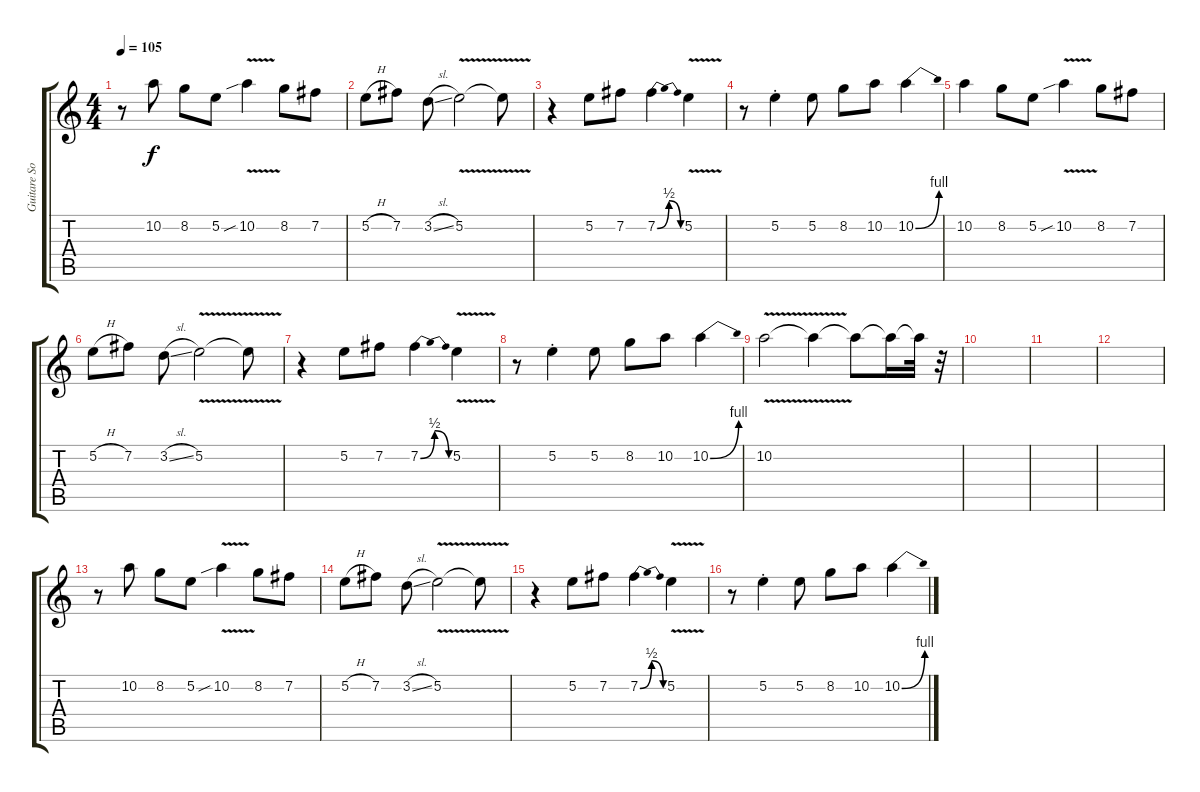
\track ("Guitare Solo" "Guitare So") {instrument distortionguitar}
\staff {score tabs}
\tuning (E4 B3 G3 D3 A2 E2) {hide}
\ts (4 4)
\tempo 105
\clef g2
\ks c
r.8{dy f} 10.2.8 8.2.8 5.2.8 10.2{v sib}.4 8.2.8 7.2.8 |
5.2{h}.8 7.2.8 3.2{sl}.8 5.2{v}.2 5.2{t}.8 |
r.4 5.2.8 7.2.8 7.2{be (bendrelease 0 0 30 2 30 2 60 0)}.4 5.2{v}.4 |
r.8 5.2{st}.4 5.2.8 8.2.8 10.2.8 10.2{be (bend 0 0 60 4)}.4 |
10.2.4 8.2.8 5.2.8 10.2{v sib}.4 8.2.8 7.2.8 |
5.2{h}.8 7.2.8 3.2{sl}.8 5.2{v}.2 5.2{t}.8 |
r.4 5.2.8 7.2.8 7.2{be (bendrelease 0 0 30 2 30 2 60 0)}.4 5.2{v}.4 |
r.8 5.2{st}.4 5.2.8 8.2.8 10.2.8 10.2{be (bend 0 0 60 4)}.4 |
10.2{v}.2{volume 6} 10.2{t}.4{volume 2} 10.2{t}.8 10.2{t}.16 10.2{t}.32 r.32{volume 13} |
|
|
|
r.8 10.2.8 8.2.8 5.2.8 10.2{v sib}.4 8.2.8 7.2.8 |
5.2{h}.8 7.2.8 3.2{sl}.8 5.2{v}.2 5.2{t}.8 |
r.4 5.2.8 7.2.8 7.2{be (bendrelease 0 0 30 2 30 2 60 0)}.4 5.2{v}.4 |
r.8 5.2{st}.4 5.2.8 8.2.8 10.2.8 10.2{be (bend 0 0 60 4)}.4
